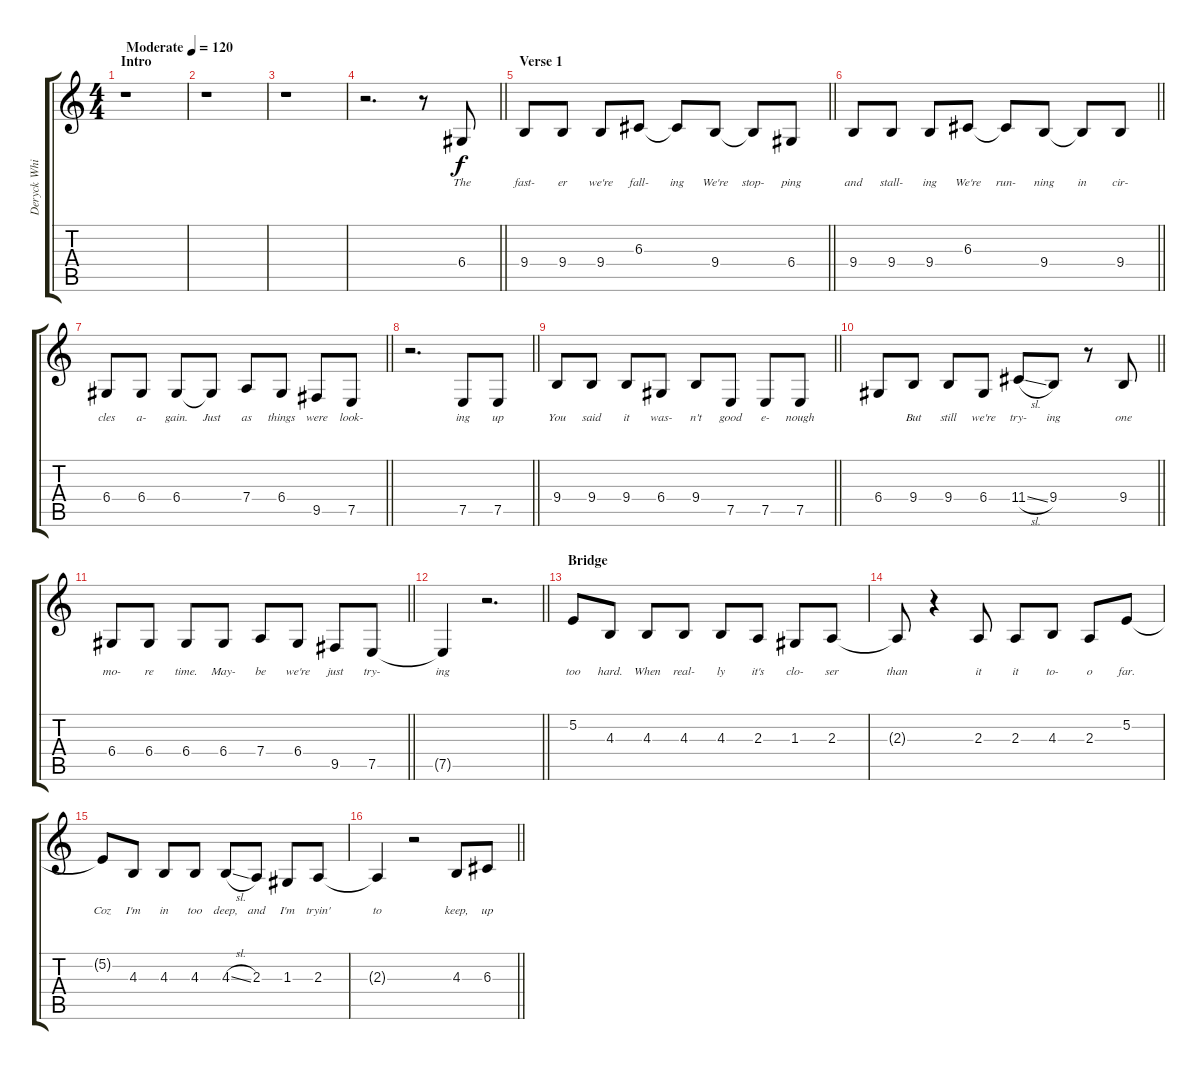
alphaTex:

\track ("Deryck Whibley" "Deryck Whi") {instrument lead6voice}
\staff {score tabs}
\tuning (E4 B3 G3 D3 A2 E2) {hide}
\ts (4 4)
\section ("" "Intro")
\tempo (120 "Moderate")
\clef g2
\ks c
r.1{dy f instrument lead6voice} |
r.1 |
r.1 |
\barLineRight lightlight
r.2{d} r.8 6.4.8{lyrics (0 "The") lyrics (1 "") lyrics (2 "") lyrics (3 "") lyrics (4 "")} |
\section ("" "Verse 1")
\barLineRight lightlight
9.4.8{lyrics (0 "fast-") lyrics (1 "") lyrics (2 "") lyrics (3 "") lyrics (4 "")} 9.4.8{lyrics (0 "er") lyrics (1 "") lyrics (2 "") lyrics (3 "") lyrics (4 "")} 9.4.8{lyrics (0 "we're") lyrics (1 "") lyrics (2 "") lyrics (3 "") lyrics (4 "")} 6.3.8{lyrics (0 "fall-") lyrics (1 "") lyrics (2 "") lyrics (3 "") lyrics (4 "")} 6.3{t}.8{lyrics (0 "ing") lyrics (1 "") lyrics (2 "") lyrics (3 "") lyrics (4 "")} 9.4.8{lyrics (0 "We're") lyrics (1 "") lyrics (2 "") lyrics (3 "") lyrics (4 "")} 9.4{t}.8{lyrics (0 "stop-") lyrics (1 "") lyrics (2 "") lyrics (3 "") lyrics (4 "")} 6.4.8{lyrics (0 "ping") lyrics (1 "") lyrics (2 "") lyrics (3 "") lyrics (4 "")} |
\barLineRight lightlight
9.4.8{lyrics (0 "and") lyrics (1 "") lyrics (2 "") lyrics (3 "") lyrics (4 "")} 9.4.8{lyrics (0 "stall-") lyrics (1 "") lyrics (2 "") lyrics (3 "") lyrics (4 "")} 9.4.8{lyrics (0 "ing") lyrics (1 "") lyrics (2 "") lyrics (3 "") lyrics (4 "")} 6.3.8{lyrics (0 "We're") lyrics (1 "") lyrics (2 "") lyrics (3 "") lyrics (4 "")} 6.3{t}.8{lyrics (0 "run-") lyrics (1 "") lyrics (2 "") lyrics (3 "") lyrics (4 "")} 9.4.8{lyrics (0 "ning") lyrics (1 "") lyrics (2 "") lyrics (3 "") lyrics (4 "")} 9.4{t}.8{lyrics (0 "in") lyrics (1 "") lyrics (2 "") lyrics (3 "") lyrics (4 "")} 9.4.8{lyrics (0 "cir-") lyrics (1 "") lyrics (2 "") lyrics (3 "") lyrics (4 "")} |
\barLineRight lightlight
6.4.8{lyrics (0 "cles") lyrics (1 "") lyrics (2 "") lyrics (3 "") lyrics (4 "")} 6.4.8{lyrics (0 "a-") lyrics (1 "") lyrics (2 "") lyrics (3 "") lyrics (4 "")} 6.4.8{lyrics (0 "gain.") lyrics (1 "") lyrics (2 "") lyrics (3 "") lyrics (4 "")} 6.4{t}.8{lyrics (0 "Just") lyrics (1 "") lyrics (2 "") lyrics (3 "") lyrics (4 "")} 7.4.8{lyrics (0 "as") lyrics (1 "") lyrics (2 "") lyrics (3 "") lyrics (4 "")} 6.4.8{lyrics (0 "things") lyrics (1 "") lyrics (2 "") lyrics (3 "") lyrics (4 "")} 9.5.8{lyrics (0 "were") lyrics (1 "") lyrics (2 "") lyrics (3 "") lyrics (4 "")} 7.5.8{lyrics (0 "look-") lyrics (1 "") lyrics (2 "") lyrics (3 "") lyrics (4 "")} |
\barLineRight lightlight
r.2{d} 7.5.8{lyrics (0 "ing") lyrics (1 "") lyrics (2 "") lyrics (3 "") lyrics (4 "")} 7.5.8{lyrics (0 "up") lyrics (1 "") lyrics (2 "") lyrics (3 "") lyrics (4 "")} |
\barLineRight lightlight
9.4.8{lyrics (0 "You") lyrics (1 "") lyrics (2 "") lyrics (3 "") lyrics (4 "")} 9.4.8{lyrics (0 "said") lyrics (1 "") lyrics (2 "") lyrics (3 "") lyrics (4 "")} 9.4.8{lyrics (0 "it") lyrics (1 "") lyrics (2 "") lyrics (3 "") lyrics (4 "")} 6.4.8{lyrics (0 "was-") lyrics (1 "") lyrics (2 "") lyrics (3 "") lyrics (4 "")} 9.4.8{lyrics (0 "n't") lyrics (1 "") lyrics (2 "") lyrics (3 "") lyrics (4 "")} 7.5.8{lyrics (0 "good") lyrics (1 "") lyrics (2 "") lyrics (3 "") lyrics (4 "")} 7.5.8{lyrics (0 "e-") lyrics (1 "") lyrics (2 "") lyrics (3 "") lyrics (4 "")} 7.5.8{lyrics (0 "nough") lyrics (1 "") lyrics (2 "") lyrics (3 "") lyrics (4 "")} |
\barLineRight lightlight
6.4.8{lyrics (0 "") lyrics (1 "") lyrics (2 "") lyrics (3 "") lyrics (4 "")} 9.4.8{lyrics (0 "But") lyrics (1 "") lyrics (2 "") lyrics (3 "") lyrics (4 "")} 9.4.8{lyrics (0 "still") lyrics (1 "") lyrics (2 "") lyrics (3 "") lyrics (4 "")} 6.4.8{lyrics (0 "we're") lyrics (1 "") lyrics (2 "") lyrics (3 "") lyrics (4 "")} 11.4{sl}.8{lyrics (0 "try-") lyrics (1 "") lyrics (2 "") lyrics (3 "") lyrics (4 "")} 9.4.8{lyrics (0 "ing") lyrics (1 "") lyrics (2 "") lyrics (3 "") lyrics (4 "")} r.8 9.4.8{lyrics (0 "one") lyrics (1 "") lyrics (2 "") lyrics (3 "") lyrics (4 "")} |
\barLineRight lightlight
6.4.8{lyrics (0 "mo-") lyrics (1 "") lyrics (2 "") lyrics (3 "") lyrics (4 "")} 6.4.8{lyrics (0 "re") lyrics (1 "") lyrics (2 "") lyrics (3 "") lyrics (4 "")} 6.4.8{lyrics (0 "time.") lyrics (1 "") lyrics (2 "") lyrics (3 "") lyrics (4 "")} 6.4.8{lyrics (0 "May-") lyrics (1 "") lyrics (2 "") lyrics (3 "") lyrics (4 "")} 7.4.8{lyrics (0 "be") lyrics (1 "") lyrics (2 "") lyrics (3 "") lyrics (4 "")} 6.4.8{lyrics (0 "we're") lyrics (1 "") lyrics (2 "") lyrics (3 "") lyrics (4 "")} 9.5.8{lyrics (0 "just") lyrics (1 "") lyrics (2 "") lyrics (3 "") lyrics (4 "")} 7.5.8{lyrics (0 "try-") lyrics (1 "") lyrics (2 "") lyrics (3 "") lyrics (4 "")} |
\barLineRight lightlight
7.5{t}.4{lyrics (0 "ing") lyrics (1 "") lyrics (2 "") lyrics (3 "") lyrics (4 "")} r.2{d} |
\section ("" "Bridge")
5.2.8{lyrics (0 "too") lyrics (1 "") lyrics (2 "") lyrics (3 "") lyrics (4 "")} 4.3.8{lyrics (0 "hard.") lyrics (1 "") lyrics (2 "") lyrics (3 "") lyrics (4 "")} 4.3.8{lyrics (0 "When") lyrics (1 "") lyrics (2 "") lyrics (3 "") lyrics (4 "")} 4.3.8{lyrics (0 "real-") lyrics (1 "") lyrics (2 "") lyrics (3 "") lyrics (4 "")} 4.3.8{lyrics (0 "ly") lyrics (1 "") lyrics (2 "") lyrics (3 "") lyrics (4 "")} 2.3.8{lyrics (0 "it's") lyrics (1 "") lyrics (2 "") lyrics (3 "") lyrics (4 "")} 1.3.8{lyrics (0 "clo-") lyrics (1 "") lyrics (2 "") lyrics (3 "") lyrics (4 "")} 2.3.8{lyrics (0 "ser") lyrics (1 "") lyrics (2 "") lyrics (3 "") lyrics (4 "")} |
2.3{t}.8{lyrics (0 "than") lyrics (1 "") lyrics (2 "") lyrics (3 "") lyrics (4 "")} r.4 2.3.8{lyrics (0 "it") lyrics (1 "") lyrics (2 "") lyrics (3 "") lyrics (4 "")} 2.3.8{lyrics (0 "it") lyrics (1 "") lyrics (2 "") lyrics (3 "") lyrics (4 "")} 4.3.8{lyrics (0 "to-") lyrics (1 "") lyrics (2 "") lyrics (3 "") lyrics (4 "")} 2.3.8{lyrics (0 "o") lyrics (1 "") lyrics (2 "") lyrics (3 "") lyrics (4 "")} 5.2.8{lyrics (0 "far.") lyrics (1 "") lyrics (2 "") lyrics (3 "") lyrics (4 "")} |
5.2{t}.8{lyrics (0 "Coz") lyrics (1 "") lyrics (2 "") lyrics (3 "") lyrics (4 "")} 4.3.8{lyrics (0 "I'm") lyrics (1 "") lyrics (2 "") lyrics (3 "") lyrics (4 "")} 4.3.8{lyrics (0 "in") lyrics (1 "") lyrics (2 "") lyrics (3 "") lyrics (4 "")} 4.3.8{lyrics (0 "too") lyrics (1 "") lyrics (2 "") lyrics (3 "") lyrics (4 "")} 4.3{sl}.8{lyrics (0 "deep,") lyrics (1 "") lyrics (2 "") lyrics (3 "") lyrics (4 "")} 2.3.8{lyrics (0 "and") lyrics (1 "") lyrics (2 "") lyrics (3 "") lyrics (4 "")} 1.3.8{lyrics (0 "I'm") lyrics (1 "") lyrics (2 "") lyrics (3 "") lyrics (4 "")} 2.3.8{lyrics (0 "tryin'") lyrics (1 "") lyrics (2 "") lyrics (3 "") lyrics (4 "")} |
\barLineRight lightlight
2.3{t}.4{lyrics (0 "to") lyrics (1 "") lyrics (2 "") lyrics (3 "") lyrics (4 "")} r.2 4.3.8{lyrics (0 "keep,") lyrics (1 "") lyrics (2 "") lyrics (3 "") lyrics (4 "")} 6.3.8{lyrics (0 "up") lyrics (1 "") lyrics (2 "") lyrics (3 "") lyrics (4 "")}
